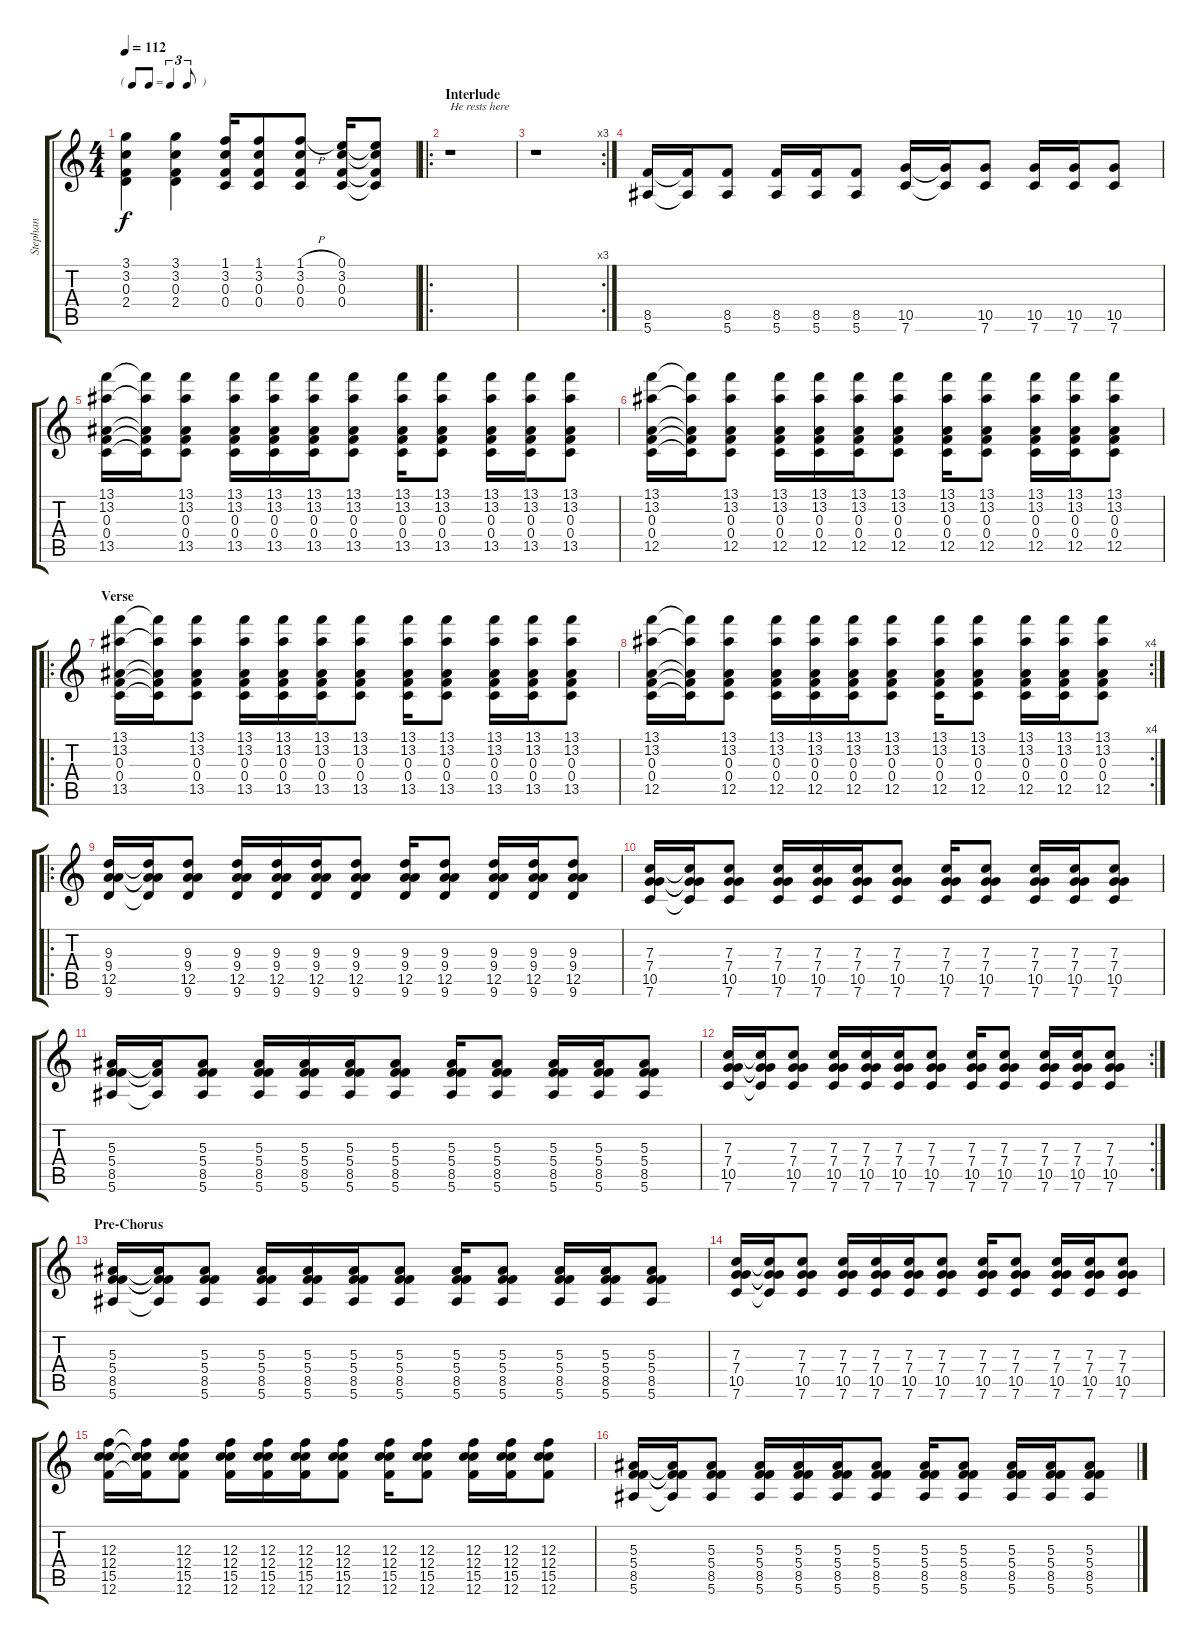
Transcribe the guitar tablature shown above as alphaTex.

\track ("Stephan" "Stephan") {instrument distortionguitar}
\staff {score tabs}
\tuning (E4 A3 F3 C3 A2 F2) {hide}
\ts (4 4)
\tf triplet8th
\tempo 112
\clef g2
\ks c
(3.1 3.2 0.3 2.4).4{dy f} (3.1 3.2 0.3 2.4).4 (1.1 3.2 0.3 0.4).16 (1.1 3.2 0.3 0.4).8 (1.1{h} 3.2 0.3 0.4).8 (0.1 3.2 0.3 0.4).16 (0.1{t} 3.2{t} 0.3{t} 0.4{t}).8 |
\ro
\section ("" "Interlude")
r.1{txt "He rests here"} |
\rc 3
r.1 |
(8.5 5.6).16 (8.5{t} 5.6{t}).16 (8.5 5.6).8 (8.5 5.6).16 (8.5 5.6).16 (8.5 5.6).8 (10.5 7.6).16 (10.5{t} 7.6{t}).16 (10.5 7.6).8 (10.5 7.6).16 (10.5 7.6).16 (10.5 7.6).8 |
(13.1 13.2 0.3 0.4 13.5).16{volume 7 instrument acousticguitarsteel} (13.1{t} 13.2{t} 0.3{t} 0.4{t} 13.5{t}).16 (13.1 13.2 0.3 0.4 13.5).8 (13.1 13.2 0.3 0.4 13.5).16 (13.1 13.2 0.3 0.4 13.5).16 (13.1 13.2 0.3 0.4 13.5).16 (13.1 13.2 0.3 0.4 13.5).8 (13.1 13.2 0.3 0.4 13.5).16 (13.1 13.2 0.3 0.4 13.5).8 (13.1 13.2 0.3 0.4 13.5).16 (13.1 13.2 0.3 0.4 13.5).16 (13.1 13.2 0.3 0.4 13.5).8 |
(13.1 13.2 0.3 0.4 12.5).16 (13.1{t} 13.2{t} 0.3{t} 0.4{t} 12.5{t}).16 (13.1 13.2 0.3 0.4 12.5).8 (13.1 13.2 0.3 0.4 12.5).16 (13.1 13.2 0.3 0.4 12.5).16 (13.1 13.2 0.3 0.4 12.5).16 (13.1 13.2 0.3 0.4 12.5).8 (13.1 13.2 0.3 0.4 12.5).16 (13.1 13.2 0.3 0.4 12.5).8 (13.1 13.2 0.3 0.4 12.5).16 (13.1 13.2 0.3 0.4 12.5).16 (13.1 13.2 0.3 0.4 12.5).8 |
\ro
\section ("" "Verse")
(13.1 13.2 0.3 0.4 13.5).16{instrument acousticguitarsteel} (13.1{t} 13.2{t} 0.3{t} 0.4{t} 13.5{t}).16 (13.1 13.2 0.3 0.4 13.5).8 (13.1 13.2 0.3 0.4 13.5).16 (13.1 13.2 0.3 0.4 13.5).16 (13.1 13.2 0.3 0.4 13.5).16 (13.1 13.2 0.3 0.4 13.5).8 (13.1 13.2 0.3 0.4 13.5).16 (13.1 13.2 0.3 0.4 13.5).8 (13.1 13.2 0.3 0.4 13.5).16 (13.1 13.2 0.3 0.4 13.5).16 (13.1 13.2 0.3 0.4 13.5).8 |
\rc 4
(13.1 13.2 0.3 0.4 12.5).16 (13.1{t} 13.2{t} 0.3{t} 0.4{t} 12.5{t}).16 (13.1 13.2 0.3 0.4 12.5).8 (13.1 13.2 0.3 0.4 12.5).16 (13.1 13.2 0.3 0.4 12.5).16 (13.1 13.2 0.3 0.4 12.5).16 (13.1 13.2 0.3 0.4 12.5).8 (13.1 13.2 0.3 0.4 12.5).16 (13.1 13.2 0.3 0.4 12.5).8 (13.1 13.2 0.3 0.4 12.5).16 (13.1 13.2 0.3 0.4 12.5).16 (13.1 13.2 0.3 0.4 12.5).8 |
\ro
(9.3 9.4 12.5 9.6).16{instrument distortionguitar} (9.3{t} 9.4{t} 12.5{t} 9.6{t}).16 (9.3 9.4 12.5 9.6).8 (9.3 9.4 12.5 9.6).16 (9.3 9.4 12.5 9.6).16 (9.3 9.4 12.5 9.6).16 (9.3 9.4 12.5 9.6).8 (9.3 9.4 12.5 9.6).16 (9.3 9.4 12.5 9.6).8 (9.3 9.4 12.5 9.6).16 (9.3 9.4 12.5 9.6).16 (9.3 9.4 12.5 9.6).8 |
(7.3 7.4 10.5 7.6).16 (7.3{t} 7.4{t} 10.5{t} 7.6{t}).16 (7.3 7.4 10.5 7.6).8 (7.3 7.4 10.5 7.6).16 (7.3 7.4 10.5 7.6).16 (7.3 7.4 10.5 7.6).16 (7.3 7.4 10.5 7.6).8 (7.3 7.4 10.5 7.6).16 (7.3 7.4 10.5 7.6).8 (7.3 7.4 10.5 7.6).16 (7.3 7.4 10.5 7.6).16 (7.3 7.4 10.5 7.6).8 |
(5.3 5.4 8.5 5.6).16 (5.3{t} 8.5{t} 5.6{t}).16 (5.3 5.4 8.5 5.6).8 (5.3 5.4 8.5 5.6).16 (5.3 5.4 8.5 5.6).16 (5.3 5.4 8.5 5.6).16 (5.3 5.4 8.5 5.6).8 (5.3 5.4 8.5 5.6).16 (5.3 5.4 8.5 5.6).8 (5.3 5.4 8.5 5.6).16 (5.3 5.4 8.5 5.6).16 (5.3 5.4 8.5 5.6).8 |
\rc 2
(7.3 7.4 10.5 7.6).16 (7.3{t} 7.4{t} 10.5{t} 7.6{t}).16 (7.3 7.4 10.5 7.6).8 (7.3 7.4 10.5 7.6).16 (7.3 7.4 10.5 7.6).16 (7.3 7.4 10.5 7.6).16 (7.3 7.4 10.5 7.6).8 (7.3 7.4 10.5 7.6).16 (7.3 7.4 10.5 7.6).8 (7.3 7.4 10.5 7.6).16 (7.3 7.4 10.5 7.6).16 (7.3 7.4 10.5 7.6).8 |
\section ("" "Pre-Chorus")
(5.3 5.4 8.5 5.6).16 (5.3{t} 5.4{t} 8.5{t} 5.6{t}).16 (5.3 5.4 8.5 5.6).8 (5.3 5.4 8.5 5.6).16 (5.3 5.4 8.5 5.6).16 (5.3 5.4 8.5 5.6).16 (5.3 5.4 8.5 5.6).8 (5.3 5.4 8.5 5.6).16 (5.3 5.4 8.5 5.6).8 (5.3 5.4 8.5 5.6).16 (5.3 5.4 8.5 5.6).16 (5.3 5.4 8.5 5.6).8 |
(7.3 7.4 10.5 7.6).16 (7.3{t} 7.4{t} 10.5{t} 7.6{t}).16 (7.3 7.4 10.5 7.6).8 (7.3 7.4 10.5 7.6).16 (7.3 7.4 10.5 7.6).16 (7.3 7.4 10.5 7.6).16 (7.3 7.4 10.5 7.6).8 (7.3 7.4 10.5 7.6).16 (7.3 7.4 10.5 7.6).8 (7.3 7.4 10.5 7.6).16 (7.3 7.4 10.5 7.6).16 (7.3 7.4 10.5 7.6).8 |
(12.3 12.4 15.5 12.6).16 (12.3{t} 12.4{t} 15.5{t} 12.6{t}).16 (12.3 12.4 15.5 12.6).8 (12.3 12.4 15.5 12.6).16 (12.3 12.4 15.5 12.6).16 (12.3 12.4 15.5 12.6).16 (12.3 12.4 15.5 12.6).8 (12.3 12.4 15.5 12.6).16 (12.3 12.4 15.5 12.6).8 (12.3 12.4 15.5 12.6).16 (12.3 12.4 15.5 12.6).16 (12.3 12.4 15.5 12.6).8 |
(5.3 5.4 8.5 5.6).16 (5.3{t} 5.4{t} 8.5{t} 5.6{t}).16 (5.3 5.4 8.5 5.6).8 (5.3 5.4 8.5 5.6).16 (5.3 5.4 8.5 5.6).16 (5.3 5.4 8.5 5.6).16 (5.3 5.4 8.5 5.6).8 (5.3 5.4 8.5 5.6).16 (5.3 5.4 8.5 5.6).8 (5.3 5.4 8.5 5.6).16 (5.3 5.4 8.5 5.6).16 (5.3 5.4 8.5 5.6).8
